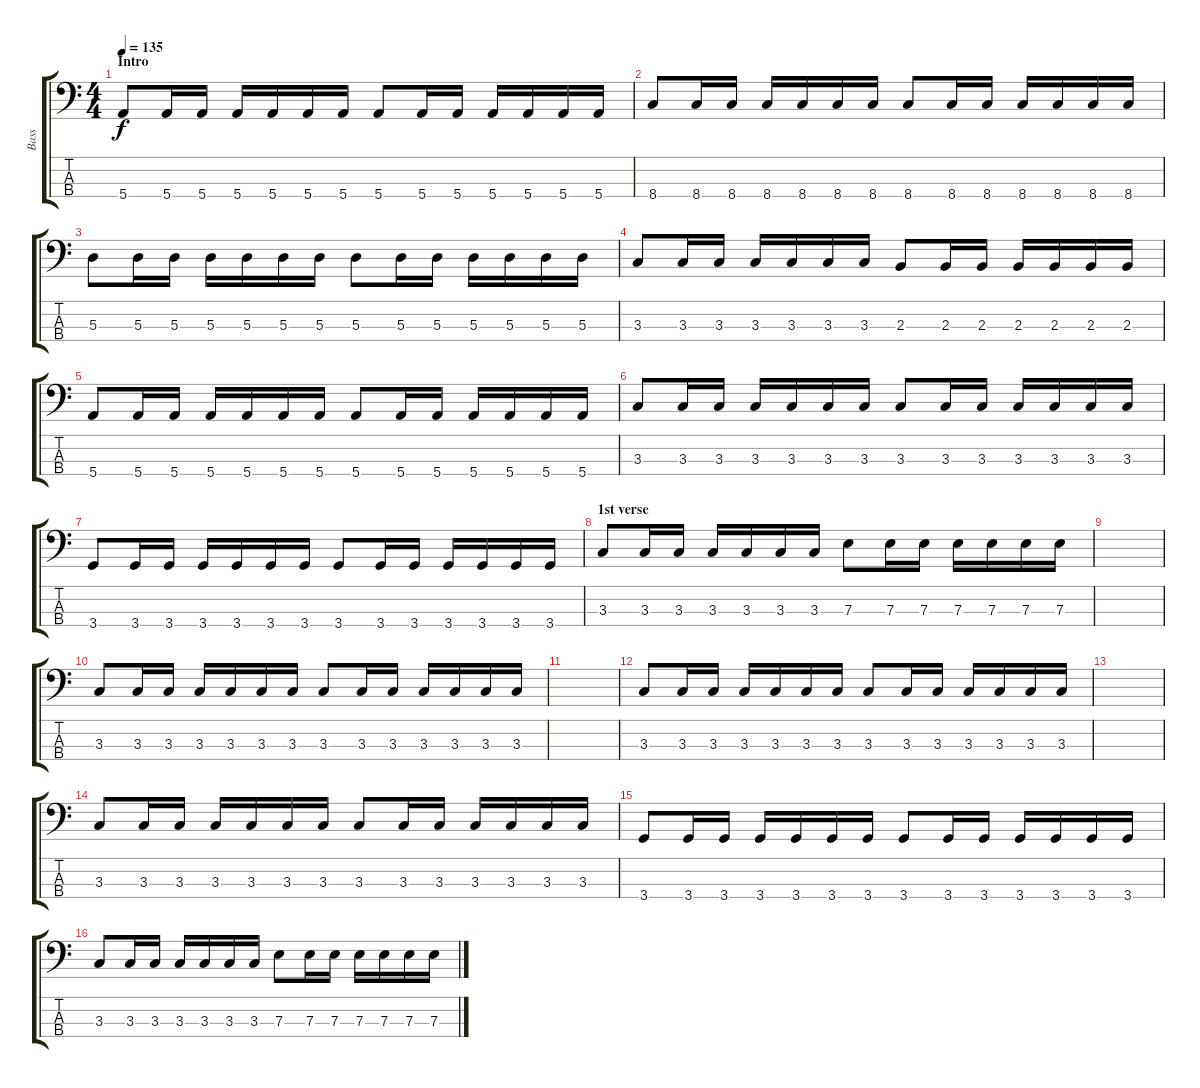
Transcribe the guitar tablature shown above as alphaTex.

\track ("Bass" "Bass") {instrument electricbassfinger}
\staff {score tabs}
\tuning (G2 D2 A1 E1) {hide}
\ts (4 4)
\section ("" "Intro")
\tempo 135
\clef f4
\ks c
5.4.8{dy f instrument electricbassfinger} 5.4.16 5.4.16 5.4.16 5.4.16 5.4.16 5.4.16 5.4.8 5.4.16 5.4.16 5.4.16 5.4.16 5.4.16 5.4.16 |
8.4.8 8.4.16 8.4.16 8.4.16 8.4.16 8.4.16 8.4.16 8.4.8 8.4.16 8.4.16 8.4.16 8.4.16 8.4.16 8.4.16 |
5.3.8 5.3.16 5.3.16 5.3.16 5.3.16 5.3.16 5.3.16 5.3.8 5.3.16 5.3.16 5.3.16 5.3.16 5.3.16 5.3.16 |
3.3.8 3.3.16 3.3.16 3.3.16 3.3.16 3.3.16 3.3.16 2.3.8 2.3.16 2.3.16 2.3.16 2.3.16 2.3.16 2.3.16 |
5.4.8 5.4.16 5.4.16 5.4.16 5.4.16 5.4.16 5.4.16 5.4.8 5.4.16 5.4.16 5.4.16 5.4.16 5.4.16 5.4.16 |
3.3.8 3.3.16 3.3.16 3.3.16 3.3.16 3.3.16 3.3.16 3.3.8 3.3.16 3.3.16 3.3.16 3.3.16 3.3.16 3.3.16 |
3.4.8 3.4.16 3.4.16 3.4.16 3.4.16 3.4.16 3.4.16 3.4.8 3.4.16 3.4.16 3.4.16 3.4.16 3.4.16 3.4.16 |
\section ("" "1st verse")
3.3.8 3.3.16 3.3.16 3.3.16 3.3.16 3.3.16 3.3.16 7.3.8 7.3.16 7.3.16 7.3.16 7.3.16 7.3.16 7.3.16 |
|
3.3.8 3.3.16 3.3.16 3.3.16 3.3.16 3.3.16 3.3.16 3.3.8 3.3.16 3.3.16 3.3.16 3.3.16 3.3.16 3.3.16 |
|
3.3.8 3.3.16 3.3.16 3.3.16 3.3.16 3.3.16 3.3.16 3.3.8 3.3.16 3.3.16 3.3.16 3.3.16 3.3.16 3.3.16 |
|
3.3.8 3.3.16 3.3.16 3.3.16 3.3.16 3.3.16 3.3.16 3.3.8 3.3.16 3.3.16 3.3.16 3.3.16 3.3.16 3.3.16 |
3.4.8 3.4.16 3.4.16 3.4.16 3.4.16 3.4.16 3.4.16 3.4.8 3.4.16 3.4.16 3.4.16 3.4.16 3.4.16 3.4.16 |
3.3.8 3.3.16 3.3.16 3.3.16 3.3.16 3.3.16 3.3.16 7.3.8 7.3.16 7.3.16 7.3.16 7.3.16 7.3.16 7.3.16
